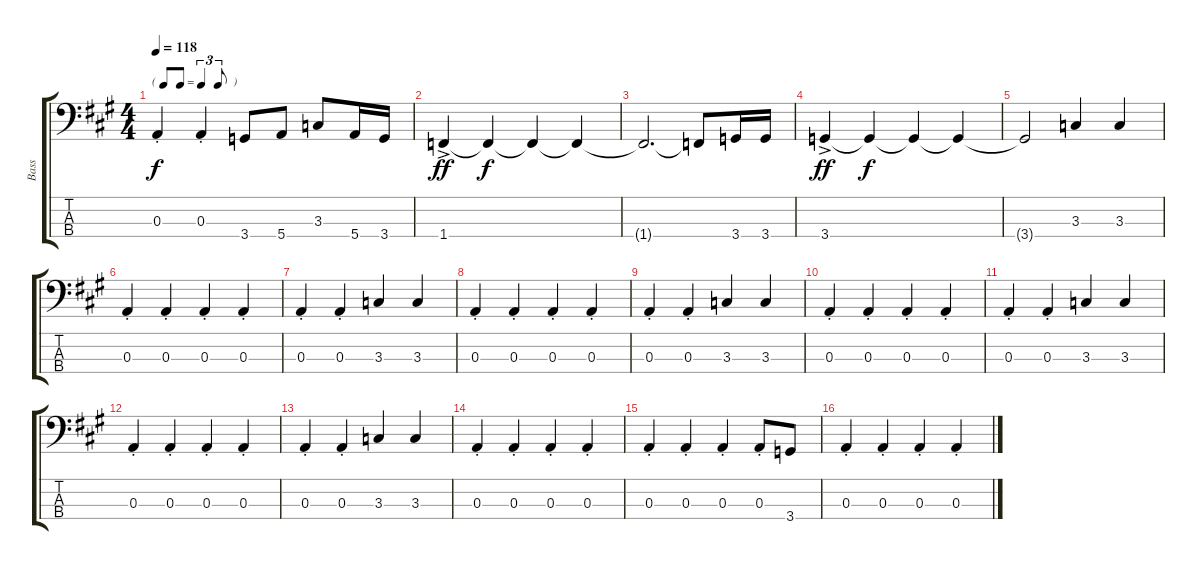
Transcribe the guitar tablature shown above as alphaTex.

\track ("Bass" "Bass") {instrument electricbassfinger}
\staff {score tabs}
\tuning (G2 D2 A1 E1) {hide}
\ts (4 4)
\tf triplet8th
\tempo 118
\clef f4
\ks a
0.3{st}.4{dy f} 0.3{st}.4 3.4.8 5.4.8 3.3.8 5.4.16 3.4.16 |
1.4{ac}.4{dy ff} 1.4{t}.4{dy f} 1.4{t}.4 1.4{t}.4 |
1.4{t}.2{d} 1.4{t}.8 3.4.16 3.4.16 |
3.4{ac}.4{dy ff} 3.4{t}.4{dy f} 3.4{t}.4 3.4{t}.4 |
3.4{t}.2 3.3.4 3.3.4 |
0.3{st}.4 0.3{st}.4 0.3{st}.4 0.3{st}.4 |
0.3{st}.4 0.3{st}.4 3.3.4 3.3.4 |
0.3{st}.4 0.3{st}.4 0.3{st}.4 0.3{st}.4 |
0.3{st}.4 0.3{st}.4 3.3.4 3.3.4 |
0.3{st}.4 0.3{st}.4 0.3{st}.4 0.3{st}.4 |
0.3{st}.4 0.3{st}.4 3.3.4 3.3.4 |
0.3{st}.4 0.3{st}.4 0.3{st}.4 0.3{st}.4 |
0.3{st}.4 0.3{st}.4 3.3.4 3.3.4 |
0.3{st}.4 0.3{st}.4 0.3{st}.4 0.3{st}.4 |
0.3{st}.4 0.3{st}.4 0.3{st}.4 0.3{st}.8 3.4.8 |
0.3{st}.4 0.3{st}.4 0.3{st}.4 0.3{st}.4
